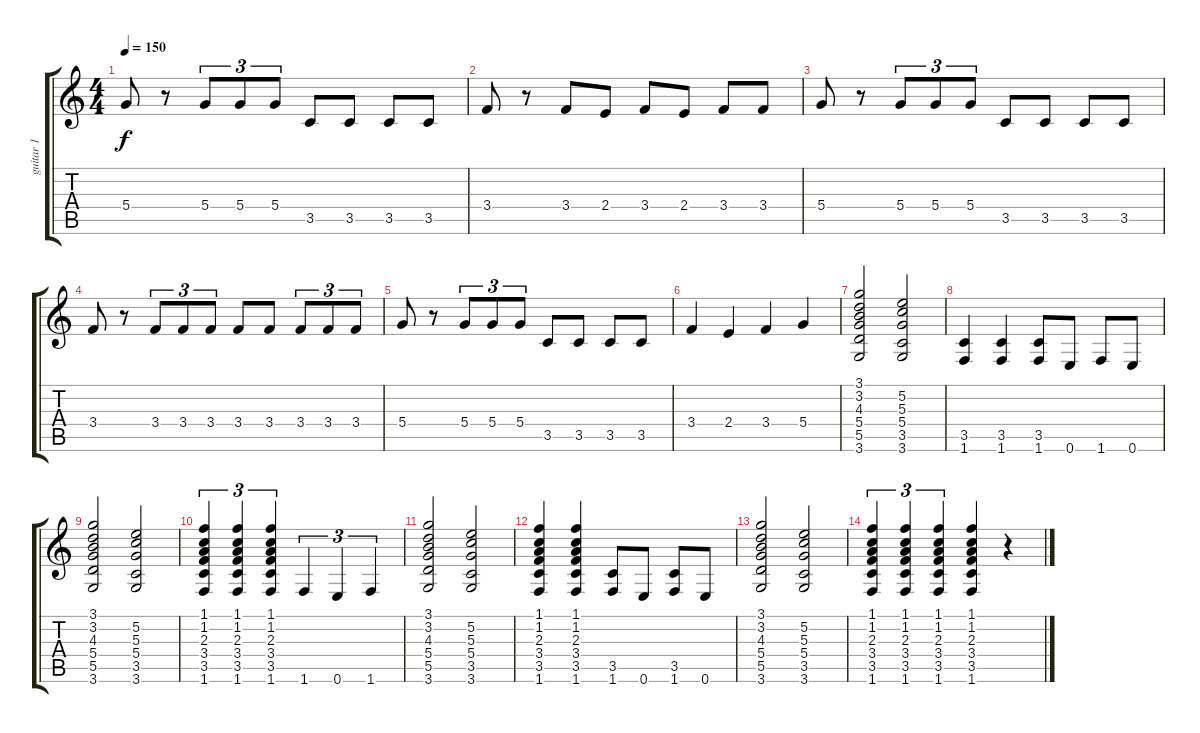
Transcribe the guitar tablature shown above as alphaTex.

\track ("guitar 1" "guitar 1") {instrument distortionguitar}
\staff {score tabs}
\tuning (E4 B3 G3 D3 A2 E2) {hide}
\ts (4 4)
\tempo 150
\clef g2
\ks c
5.4.8{dy f} r.8 5.4.8{tu (3 2)} 5.4.8{tu (3 2)} 5.4.8{tu (3 2)} 3.5.8 3.5.8 3.5.8 3.5.8 |
3.4.8 r.8 3.4.8 2.4.8 3.4.8 2.4.8 3.4.8 3.4.8 |
5.4.8 r.8 5.4.8{tu (3 2)} 5.4.8{tu (3 2)} 5.4.8{tu (3 2)} 3.5.8 3.5.8 3.5.8 3.5.8 |
3.4.8 r.8 3.4.8{tu (3 2)} 3.4.8{tu (3 2)} 3.4.8{tu (3 2)} 3.4.8 3.4.8 3.4.8{tu (3 2)} 3.4.8{tu (3 2)} 3.4.8{tu (3 2)} |
5.4.8 r.8 5.4.8{tu (3 2)} 5.4.8{tu (3 2)} 5.4.8{tu (3 2)} 3.5.8 3.5.8 3.5.8 3.5.8 |
3.4.4 2.4.4 3.4.4 5.4.4 |
(3.1 3.2 4.3 5.4 5.5 3.6).2 (5.2 5.3 5.4 3.5 3.6).2 |
(3.5 1.6).4 (3.5 1.6).4 (3.5 1.6).8 0.6.8 1.6.8 0.6.8 |
(3.1 3.2 4.3 5.4 5.5 3.6).2 (5.2 5.3 5.4 3.5 3.6).2 |
(1.1 1.2 2.3 3.4 3.5 1.6).4{tu (3 2)} (1.1 1.2 2.3 3.4 3.5 1.6).4{tu (3 2)} (1.1 1.2 2.3 3.4 3.5 1.6).4{tu (3 2)} 1.6.4{tu (3 2)} 0.6.4{tu (3 2)} 1.6.4{tu (3 2)} |
(3.1 3.2 4.3 5.4 5.5 3.6).2 (5.2 5.3 5.4 3.5 3.6).2 |
(1.1 1.2 2.3 3.4 3.5 1.6).4 (1.1 1.2 2.3 3.4 3.5 1.6).4 (3.5 1.6).8 0.6.8 (3.5 1.6).8 0.6.8 |
(3.1 3.2 4.3 5.4 5.5 3.6).2 (5.2 5.3 5.4 3.5 3.6).2 |
(1.1 1.2 2.3 3.4 3.5 1.6).4{tu (3 2)} (1.1 1.2 2.3 3.4 3.5 1.6).4{tu (3 2)} (1.1 1.2 2.3 3.4 3.5 1.6).4{tu (3 2)} (1.1 1.2 2.3 3.4 3.5 1.6).4 r.4
